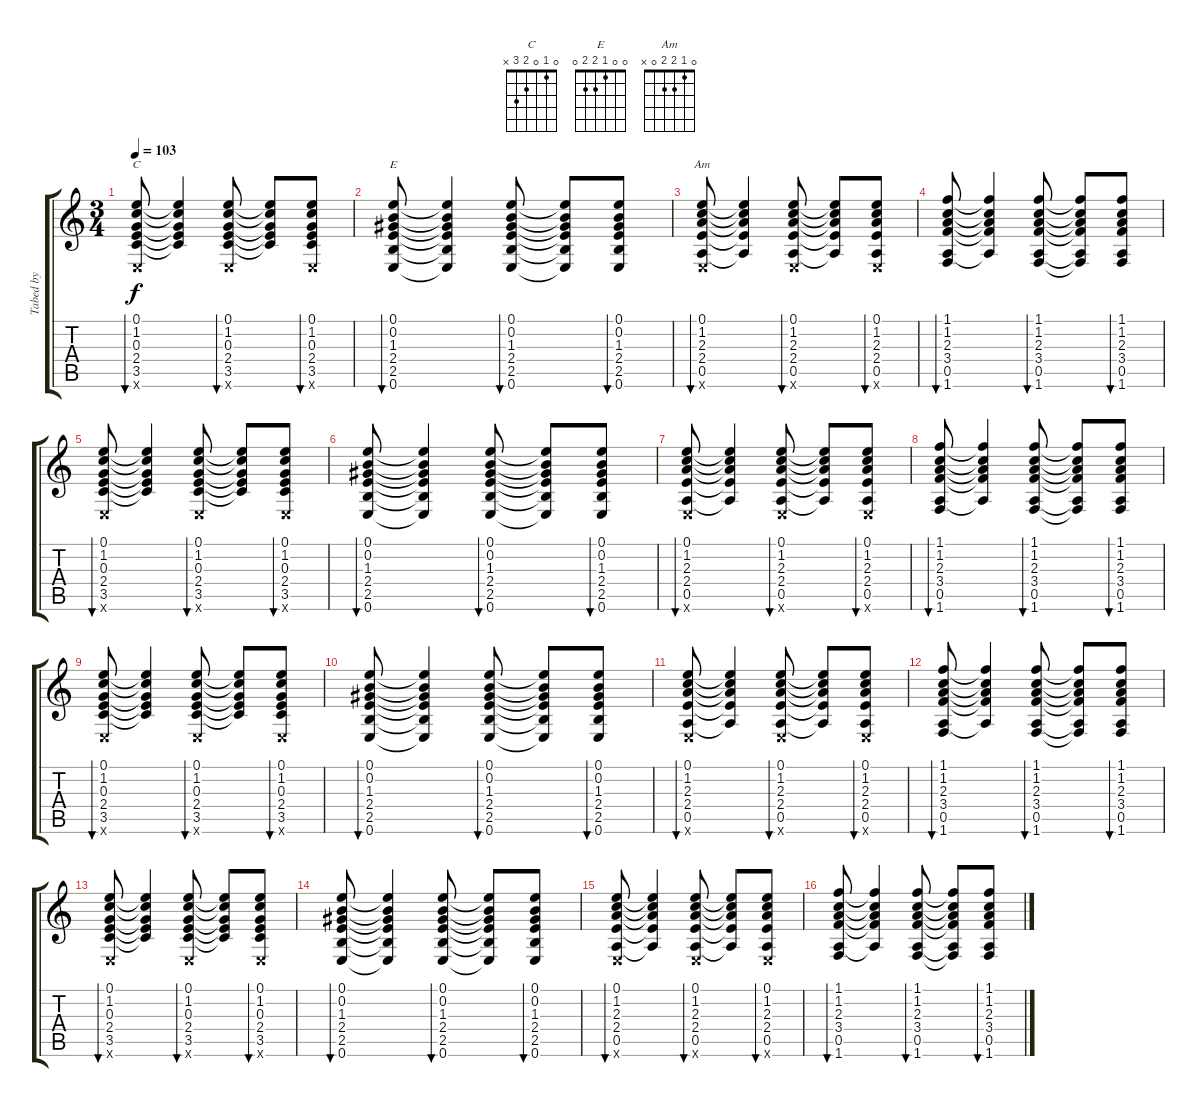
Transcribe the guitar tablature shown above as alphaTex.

\track ("Tabed by" "Tabed by") {instrument acousticguitarsteel}
\staff {score tabs}
\tuning (E4 B3 G3 D3 A2 E2) {hide}
\chord ("C" 0 1 0 2 3 x)
\chord ("E" 0 0 1 2 2 0)
\chord ("Am" 0 1 2 2 0 x)
\ts (3 4)
\tempo 103
\clef g2
\ks c
(0.1 1.2 0.3 2.4 3.5 0.6{x}).8{bu 120 ch "C" dy f volume 14} (0.1{t} 1.2{t} 0.3{t} 2.4{t} 3.5{t}).4 (0.1 1.2 0.3 2.4 3.5 0.6{x}).8{bu 120} (0.1{t} 1.2{t} 0.3{t} 2.4{t} 3.5{t}).8 (0.1 1.2 0.3 2.4 3.5 0.6{x}).8{bu 120} |
(0.1 0.2 1.3 2.4 2.5 0.6).8{bu 120 ch "E"} (0.1{t} 0.2{t} 1.3{t} 2.4{t} 2.5{t} 0.6{t}).4 (0.1 0.2 1.3 2.4 2.5 0.6).8{bu 120} (0.1{t} 0.2{t} 1.3{t} 2.4{t} 2.5{t} 0.6{t}).8 (0.1 0.2 1.3 2.4 2.5 0.6).8{bu 120} |
(0.1 1.2 2.3 2.4 0.5 0.6{x}).8{bu 120 ch "Am"} (0.1{t} 1.2{t} 2.3{t} 2.4{t} 0.5{t}).4 (0.1 1.2 2.3 2.4 0.5 0.6{x}).8{bu 120} (0.1{t} 1.2{t} 2.3{t} 2.4{t} 0.5{t}).8 (0.1 1.2 2.3 2.4 0.5 0.6{x}).8{bu 120} |
(1.1 1.2 2.3 3.4 0.5 1.6).8{bu 120} (1.1{t} 1.2{t} 2.3{t} 3.4{t} 0.5{t}).4 (1.1 1.2 2.3 3.4 0.5 1.6).8{bu 120} (1.1{t} 1.2{t} 2.3{t} 3.4{t} 0.5{t} 1.6{t}).8 (1.1 1.2 2.3 3.4 0.5 1.6).8{bu 120} |
(0.1 1.2 0.3 2.4 3.5 0.6{x}).8{bu 120 volume 14} (0.1{t} 1.2{t} 0.3{t} 2.4{t} 3.5{t}).4 (0.1 1.2 0.3 2.4 3.5 0.6{x}).8{bu 120} (0.1{t} 1.2{t} 0.3{t} 2.4{t} 3.5{t}).8 (0.1 1.2 0.3 2.4 3.5 0.6{x}).8{bu 120} |
(0.1 0.2 1.3 2.4 2.5 0.6).8{bu 120} (0.1{t} 0.2{t} 1.3{t} 2.4{t} 2.5{t} 0.6{t}).4 (0.1 0.2 1.3 2.4 2.5 0.6).8{bu 120} (0.1{t} 0.2{t} 1.3{t} 2.4{t} 2.5{t} 0.6{t}).8 (0.1 0.2 1.3 2.4 2.5 0.6).8{bu 120} |
(0.1 1.2 2.3 2.4 0.5 0.6{x}).8{bu 120} (0.1{t} 1.2{t} 2.3{t} 2.4{t} 0.5{t}).4 (0.1 1.2 2.3 2.4 0.5 0.6{x}).8{bu 120} (0.1{t} 1.2{t} 2.3{t} 2.4{t} 0.5{t}).8 (0.1 1.2 2.3 2.4 0.5 0.6{x}).8{bu 120 volume 10} |
(1.1 1.2 2.3 3.4 0.5 1.6).8{bu 120 volume 10} (1.1{t} 1.2{t} 2.3{t} 3.4{t} 0.5{t}).4 (1.1 1.2 2.3 3.4 0.5 1.6).8{bu 120} (1.1{t} 1.2{t} 2.3{t} 3.4{t} 0.5{t} 1.6{t}).8 (1.1 1.2 2.3 3.4 0.5 1.6).8{bu 120} |
(0.1 1.2 0.3 2.4 3.5 0.6{x}).8{bu 120 volume 9} (0.1{t} 1.2{t} 0.3{t} 2.4{t} 3.5{t}).4 (0.1 1.2 0.3 2.4 3.5 0.6{x}).8{bu 120} (0.1{t} 1.2{t} 0.3{t} 2.4{t} 3.5{t}).8 (0.1 1.2 0.3 2.4 3.5 0.6{x}).8{bu 120} |
(0.1 0.2 1.3 2.4 2.5 0.6).8{bu 120} (0.1{t} 0.2{t} 1.3{t} 2.4{t} 2.5{t} 0.6{t}).4 (0.1 0.2 1.3 2.4 2.5 0.6).8{bu 120} (0.1{t} 0.2{t} 1.3{t} 2.4{t} 2.5{t} 0.6{t}).8 (0.1 0.2 1.3 2.4 2.5 0.6).8{bu 120} |
(0.1 1.2 2.3 2.4 0.5 0.6{x}).8{bu 120} (0.1{t} 1.2{t} 2.3{t} 2.4{t} 0.5{t}).4 (0.1 1.2 2.3 2.4 0.5 0.6{x}).8{bu 120} (0.1{t} 1.2{t} 2.3{t} 2.4{t} 0.5{t}).8 (0.1 1.2 2.3 2.4 0.5 0.6{x}).8{bu 120} |
(1.1 1.2 2.3 3.4 0.5 1.6).8{bu 120} (1.1{t} 1.2{t} 2.3{t} 3.4{t} 0.5{t}).4 (1.1 1.2 2.3 3.4 0.5 1.6).8{bu 120} (1.1{t} 1.2{t} 2.3{t} 3.4{t} 0.5{t} 1.6{t}).8 (1.1 1.2 2.3 3.4 0.5 1.6).8{bu 120} |
(0.1 1.2 0.3 2.4 3.5 0.6{x}).8{bu 120 volume 9} (0.1{t} 1.2{t} 0.3{t} 2.4{t} 3.5{t}).4 (0.1 1.2 0.3 2.4 3.5 0.6{x}).8{bu 120} (0.1{t} 1.2{t} 0.3{t} 2.4{t} 3.5{t}).8 (0.1 1.2 0.3 2.4 3.5 0.6{x}).8{bu 120} |
(0.1 0.2 1.3 2.4 2.5 0.6).8{bu 120} (0.1{t} 0.2{t} 1.3{t} 2.4{t} 2.5{t} 0.6{t}).4 (0.1 0.2 1.3 2.4 2.5 0.6).8{bu 120} (0.1{t} 0.2{t} 1.3{t} 2.4{t} 2.5{t} 0.6{t}).8 (0.1 0.2 1.3 2.4 2.5 0.6).8{bu 120} |
(0.1 1.2 2.3 2.4 0.5 0.6{x}).8{bu 120} (0.1{t} 1.2{t} 2.3{t} 2.4{t} 0.5{t}).4 (0.1 1.2 2.3 2.4 0.5 0.6{x}).8{bu 120} (0.1{t} 1.2{t} 2.3{t} 2.4{t} 0.5{t}).8 (0.1 1.2 2.3 2.4 0.5 0.6{x}).8{bu 120} |
(1.1 1.2 2.3 3.4 0.5 1.6).8{bu 120} (1.1{t} 1.2{t} 2.3{t} 3.4{t} 0.5{t}).4 (1.1 1.2 2.3 3.4 0.5 1.6).8{bu 120} (1.1{t} 1.2{t} 2.3{t} 3.4{t} 0.5{t} 1.6{t}).8 (1.1 1.2 2.3 3.4 0.5 1.6).8{bu 120}
